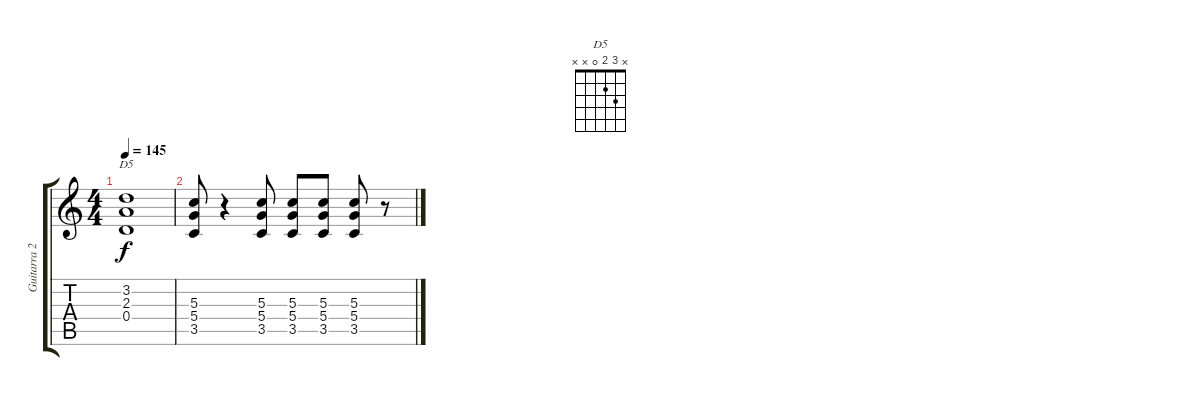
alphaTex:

\track ("Guitarra 2" "Guitarra 2") {instrument distortionguitar}
\staff {score tabs}
\tuning (E4 B3 G3 D3 A2 E2) {hide}
\chord ("D5" x 3 2 0 x x)
\ts (4 4)
\tempo 145
\clef g2
\ks c
(3.2 2.3 0.4).1{ch "D5" dy f} |
(5.3 5.4 3.5).8 r.4 (5.3 5.4 3.5).8 (5.3 5.4 3.5).8 (5.3 5.4 3.5).8 (5.3 5.4 3.5).8 r.8
